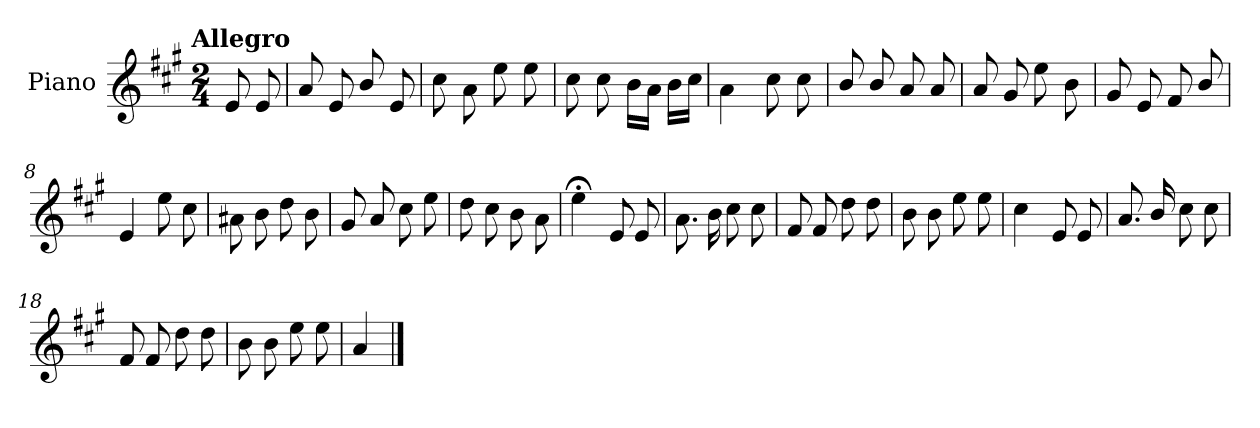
**kern
*part1
*staff1
*I"Piano
*I'Pno.
*clefG2
*k[f#c#g#]
!!LO:TX:omd:t=Allegro
*M2/4
*MM144
=
8e/
8e/
=1
8a/
8e/
8b/
8e/
=2
8cc#\
8a\
8ee\
8ee\
=3
8cc#\
8cc#\
16b\LL
16a\JJ
16b\LL
16cc#\JJ
=4
4a\
8cc#\
8cc#\
!!LO:LB:g=z
=5
8b/
8b/
8a/
8a/
=6
8a/
8g#/
8ee\
8b\
=7
8g#/
8e/
8f#/
8b/
=8
4e/
8ee\
8cc#\
=9
8a#X\
8b\
8dd\
8b\
=10
8g#/
8a/
8cc#\
8ee\
!!LO:LB:g=z
=11
8dd\
8cc#\
8b\
8a\
=12
4ee;<\
8e/
8e/
=13
8.a\
16b\
8cc#\
8cc#\
=14
8f#/
8f#/
8dd\
8dd\
=15
8b\
8b\
8ee\
8ee\
!!LO:LB:g=z
=16
4cc#\
8e/
8e/
=17
8.a/
16b/
8cc#\
8cc#\
=18
8f#/
8f#/
8dd\
8dd\
=19
8b\
8b\
8ee\
8ee\
=20
4a/
==
*-
